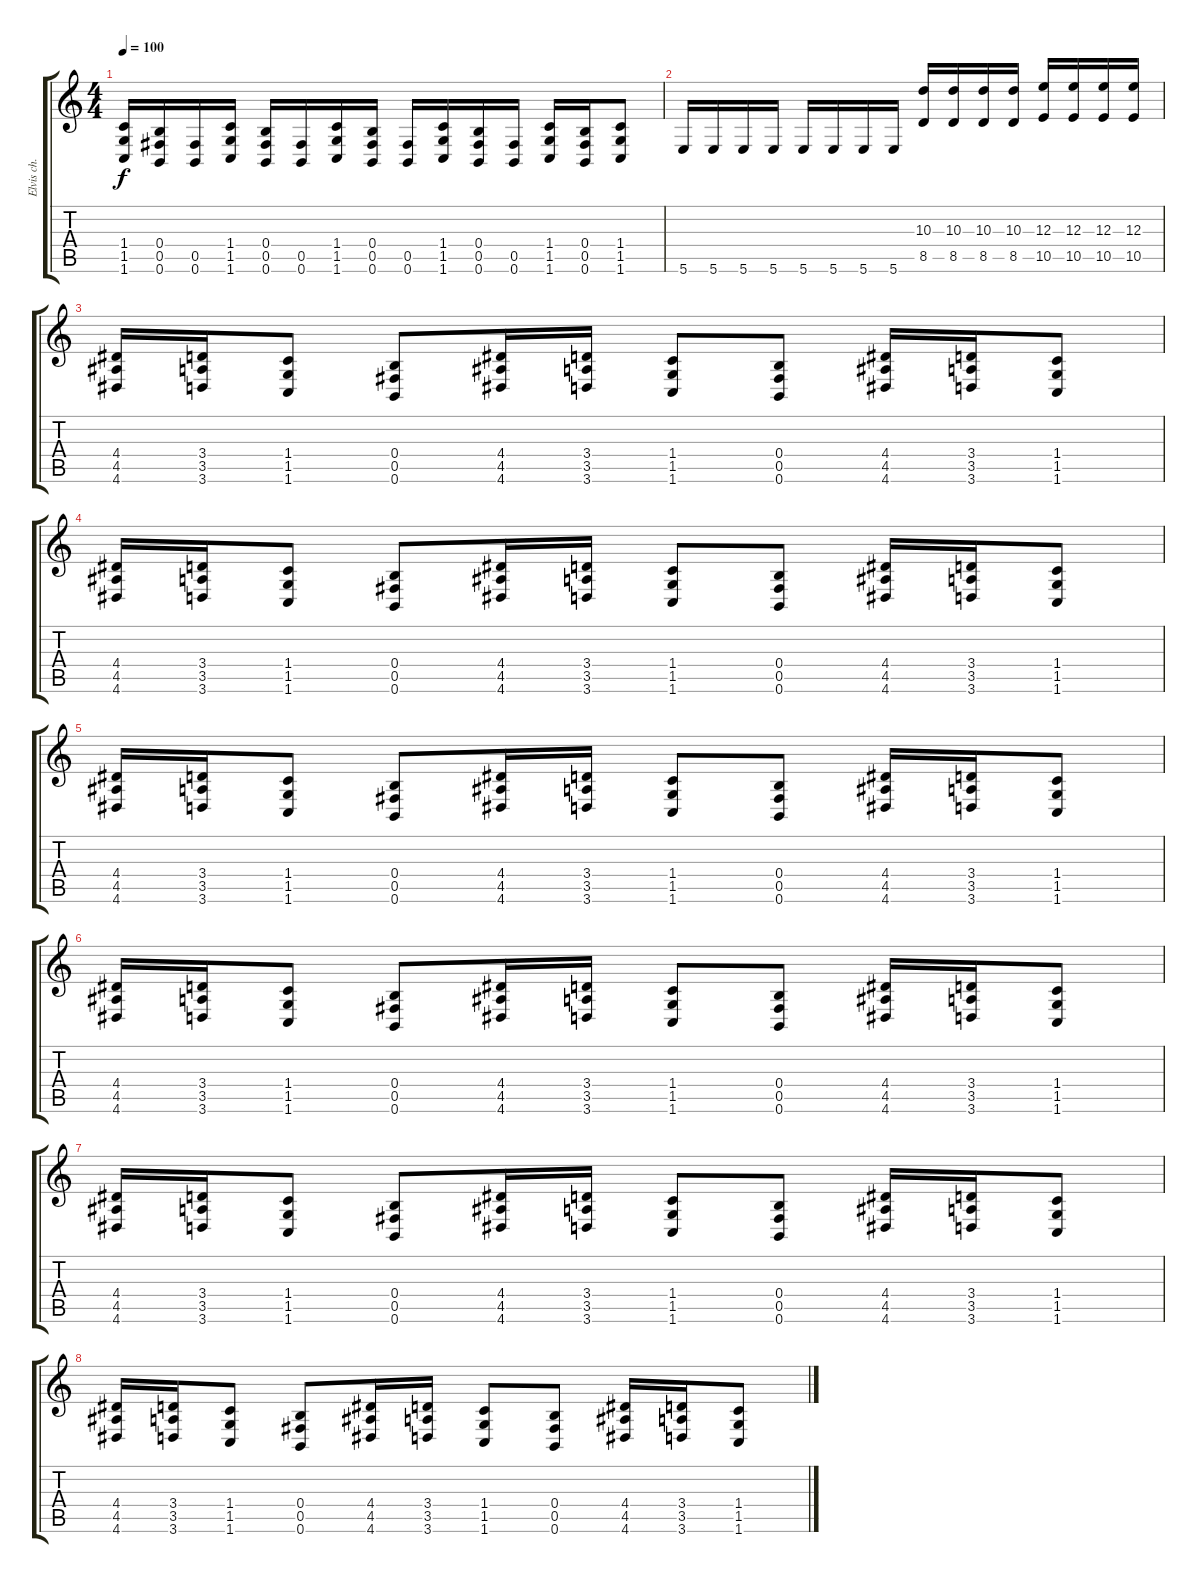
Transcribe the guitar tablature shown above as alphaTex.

\track ("Elvis ch. 1" "Elvis ch. ") {instrument overdrivenguitar}
\staff {score tabs}
\tuning (Db4 Ab3 E3 B2 Gb2 B1) {hide}
\ts (4 4)
\tempo 100
\clef g2
\ks c
(1.4 1.5 1.6).16{dy f} (0.4 0.5 0.6).16 (0.5 0.6).16 (1.4 1.5 1.6).16 (0.4 0.5 0.6).16 (0.5 0.6).16 (1.4 1.5 1.6).16 (0.4 0.5 0.6).16 (0.5 0.6).16 (1.4 1.5 1.6).16 (0.4 0.5 0.6).16 (0.5 0.6).16 (1.4 1.5 1.6).16 (0.4 0.5 0.6).16 (1.4 1.5 1.6).8 |
5.6.16 5.6.16 5.6.16 5.6.16 5.6.16 5.6.16 5.6.16 5.6.16 (10.3 8.5).16 (10.3 8.5).16 (10.3 8.5).16 (10.3 8.5).16 (12.3 10.5).16 (12.3 10.5).16 (12.3 10.5).16 (12.3 10.5).16 |
(4.4 4.5 4.6).16 (3.4 3.5 3.6).16 (1.4 1.5 1.6).8 (0.4 0.5 0.6).8 (4.4 4.5 4.6).16 (3.4 3.5 3.6).16 (1.4 1.5 1.6).8 (0.4 0.5 0.6).8 (4.4 4.5 4.6).16 (3.4 3.5 3.6).16 (1.4 1.5 1.6).8 |
(4.4 4.5 4.6).16 (3.4 3.5 3.6).16 (1.4 1.5 1.6).8 (0.4 0.5 0.6).8 (4.4 4.5 4.6).16 (3.4 3.5 3.6).16 (1.4 1.5 1.6).8 (0.4 0.5 0.6).8 (4.4 4.5 4.6).16 (3.4 3.5 3.6).16 (1.4 1.5 1.6).8 |
(4.4 4.5 4.6).16 (3.4 3.5 3.6).16 (1.4 1.5 1.6).8 (0.4 0.5 0.6).8 (4.4 4.5 4.6).16 (3.4 3.5 3.6).16 (1.4 1.5 1.6).8 (0.4 0.5 0.6).8 (4.4 4.5 4.6).16 (3.4 3.5 3.6).16 (1.4 1.5 1.6).8 |
(4.4 4.5 4.6).16 (3.4 3.5 3.6).16 (1.4 1.5 1.6).8 (0.4 0.5 0.6).8 (4.4 4.5 4.6).16 (3.4 3.5 3.6).16 (1.4 1.5 1.6).8 (0.4 0.5 0.6).8 (4.4 4.5 4.6).16 (3.4 3.5 3.6).16 (1.4 1.5 1.6).8 |
(4.4 4.5 4.6).16 (3.4 3.5 3.6).16 (1.4 1.5 1.6).8 (0.4 0.5 0.6).8 (4.4 4.5 4.6).16 (3.4 3.5 3.6).16 (1.4 1.5 1.6).8 (0.4 0.5 0.6).8 (4.4 4.5 4.6).16 (3.4 3.5 3.6).16 (1.4 1.5 1.6).8 |
(4.4 4.5 4.6).16 (3.4 3.5 3.6).16 (1.4 1.5 1.6).8 (0.4 0.5 0.6).8 (4.4 4.5 4.6).16 (3.4 3.5 3.6).16 (1.4 1.5 1.6).8 (0.4 0.5 0.6).8 (4.4 4.5 4.6).16 (3.4 3.5 3.6).16 (1.4 1.5 1.6).8
